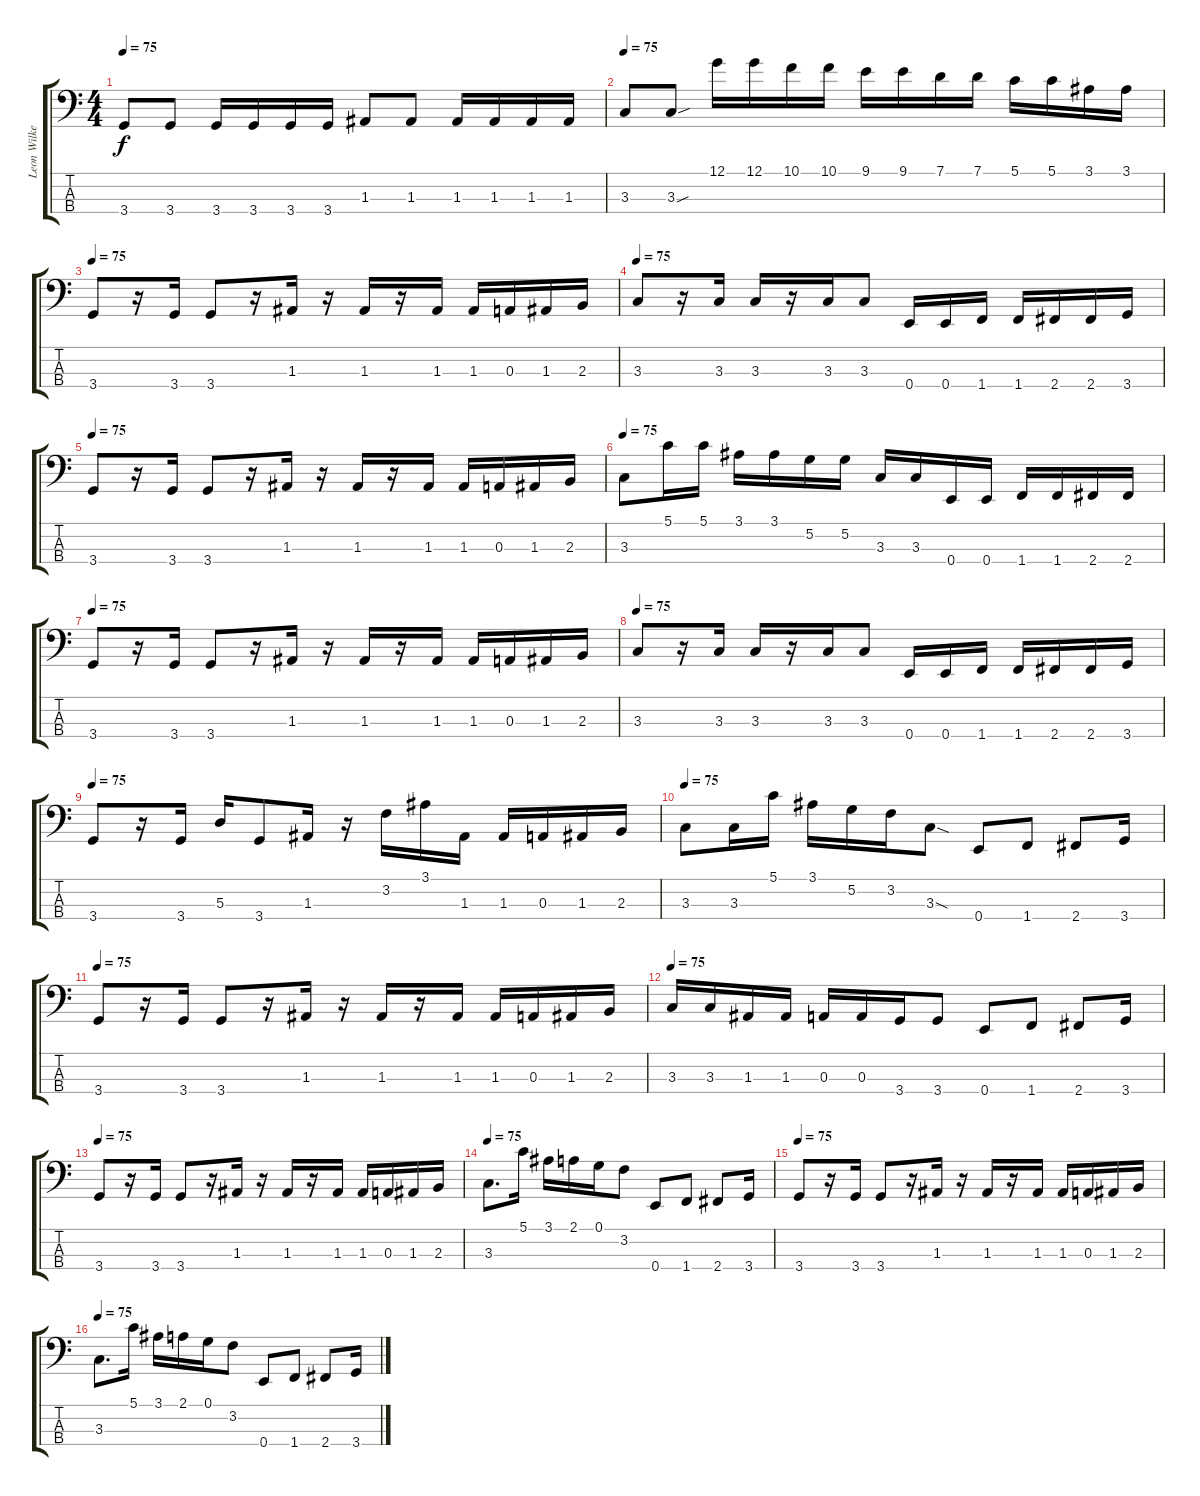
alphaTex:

\track ("Leon Wilkeson (bass)" "Leon Wilke") {instrument electricbasspick}
\staff {score tabs}
\tuning (G2 D2 A1 E1) {hide}
\ts (4 4)
\tempo 75
\clef f4
\ks c
3.4.8{dy f} 3.4.8 3.4.16 3.4.16 3.4.16 3.4.16 1.3.8 1.3.8 1.3.16 1.3.16 1.3.16 1.3.16 |
\tempo 75
3.3.8 3.3{sou}.8 12.1.16 12.1.16 10.1.16 10.1.16 9.1.16 9.1.16 7.1.16 7.1.16 5.1.16 5.1.16 3.1.16 3.1.16 |
\tempo 75
3.4.8 r.16 3.4.16 3.4.8 r.16 1.3.16 r.16 1.3.16 r.16 1.3.16 1.3.16 0.3.16 1.3.16 2.3.16 |
\tempo 75
3.3.8 r.16 3.3.16 3.3.16 r.16 3.3.16 3.3.8 0.4.16 0.4.16 1.4.16 1.4.16 2.4.16 2.4.16 3.4.16 |
\tempo 75
3.4.8 r.16 3.4.16 3.4.8 r.16 1.3.16 r.16 1.3.16 r.16 1.3.16 1.3.16 0.3.16 1.3.16 2.3.16 |
\tempo 75
3.3.8 5.1.16 5.1.16 3.1.16 3.1.16 5.2.16 5.2.16 3.3.16 3.3.16 0.4.16 0.4.16 1.4.16 1.4.16 2.4.16 2.4.16 |
\tempo 75
3.4.8 r.16 3.4.16 3.4.8 r.16 1.3.16 r.16 1.3.16 r.16 1.3.16 1.3.16 0.3.16 1.3.16 2.3.16 |
\tempo 75
3.3.8 r.16 3.3.16 3.3.16 r.16 3.3.16 3.3.8 0.4.16 0.4.16 1.4.16 1.4.16 2.4.16 2.4.16 3.4.16 |
\tempo 75
3.4.8 r.16 3.4.16 5.3.16 3.4.8 1.3.16 r.16 3.2.16 3.1.16 1.3.16 1.3.16 0.3.16 1.3.16 2.3.16 |
\tempo 75
3.3.8 3.3.16 5.1.16 3.1.16 5.2.16 3.2.16 3.3{sod}.8 0.4.8 1.4.8 2.4.8 3.4.16 |
\tempo 75
3.4.8 r.16 3.4.16 3.4.8 r.16 1.3.16 r.16 1.3.16 r.16 1.3.16 1.3.16 0.3.16 1.3.16 2.3.16 |
\tempo 75
3.3.16 3.3.16 1.3.16 1.3.16 0.3.16 0.3.16 3.4.16 3.4.8 0.4.8 1.4.8 2.4.8 3.4.16 |
\tempo 75
3.4.8 r.16 3.4.16 3.4.8 r.16 1.3.16 r.16 1.3.16 r.16 1.3.16 1.3.16 0.3.16 1.3.16 2.3.16 |
\tempo 75
3.3.8{d} 5.1.16 3.1.16 2.1.16 0.1.16 3.2.8 0.4.8 1.4.8 2.4.8 3.4.16 |
\tempo 75
3.4.8 r.16 3.4.16 3.4.8 r.16 1.3.16 r.16 1.3.16 r.16 1.3.16 1.3.16 0.3.16 1.3.16 2.3.16 |
\tempo 75
3.3.8{d} 5.1.16 3.1.16 2.1.16 0.1.16 3.2.8 0.4.8 1.4.8 2.4.8 3.4.16
